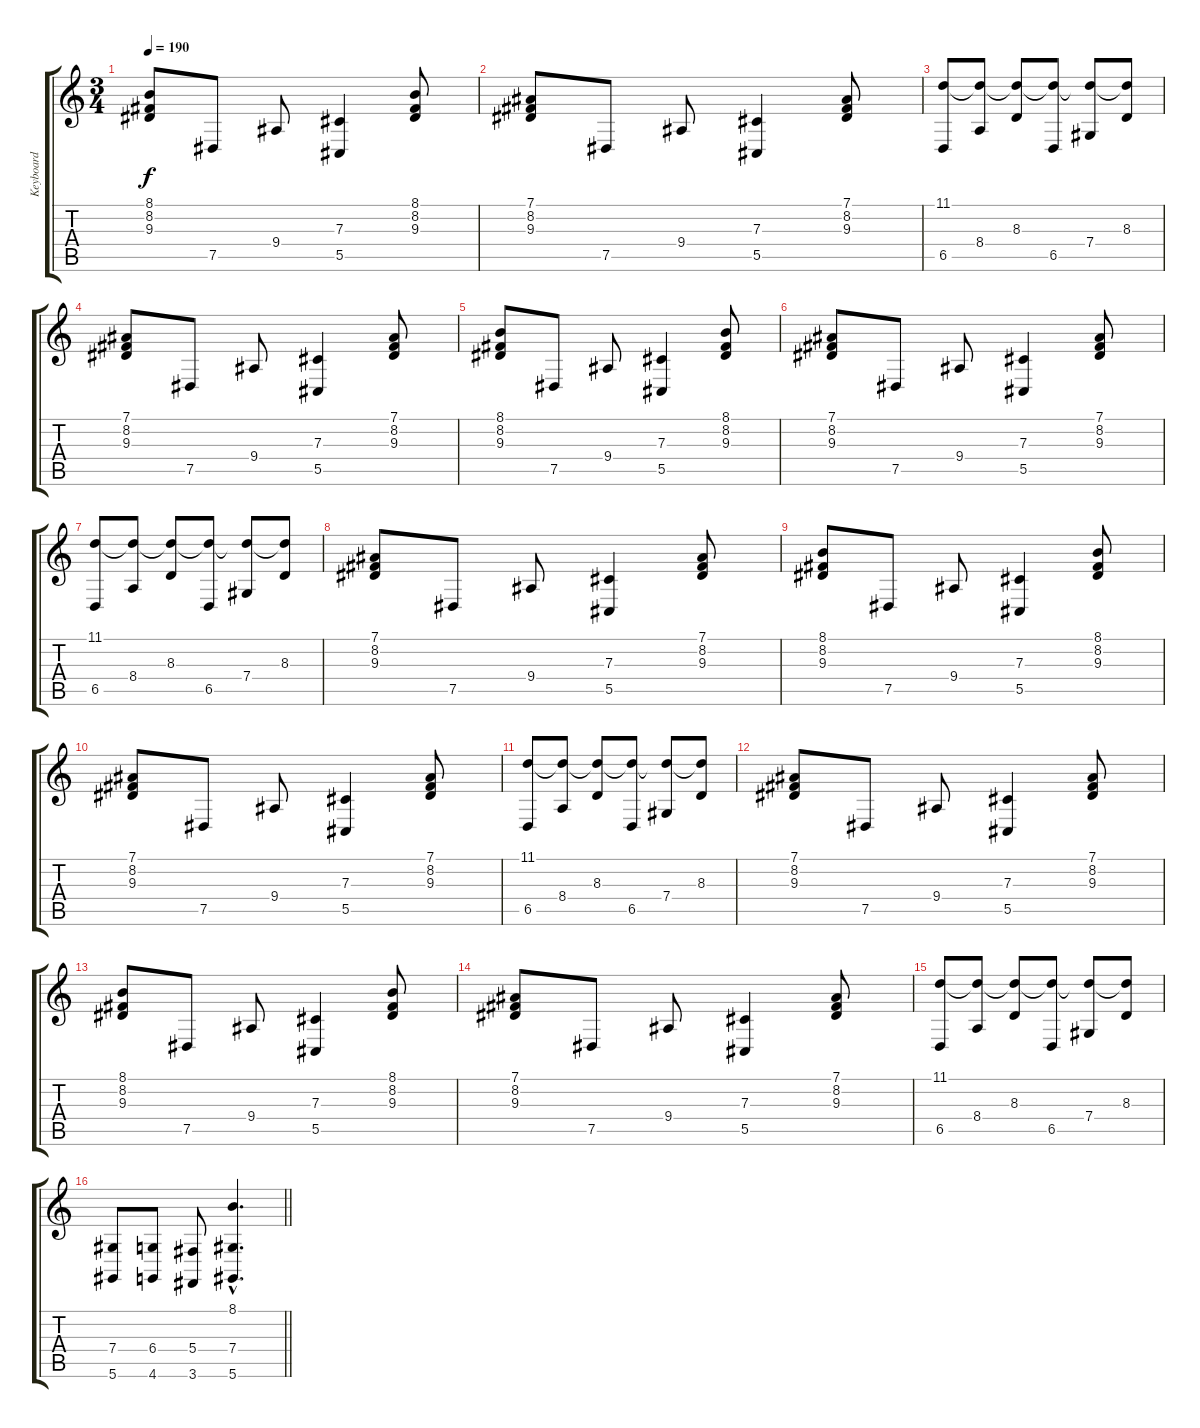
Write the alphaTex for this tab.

\track ("Keyboard" "Keyboard") {instrument stringensemble1}
\staff {score tabs}
\tuning (Eb4 Bb3 Gb3 Db3 Ab2 Eb2) {hide}
\ts (3 4)
\tempo 190
\clef g2
\ks c
(8.1 8.2 9.3).8{dy f} 7.5.8 9.4.8 (7.3 5.5).4 (8.1 8.2 9.3).8 |
(7.1 8.2 9.3).8 7.5.8 9.4.8 (7.3 5.5).4 (7.1 8.2 9.3).8 |
(11.1 6.5).8 (11.1{t} 8.4).8 (11.1{t} 8.3).8 (11.1{t} 6.5).8 (11.1{t} 7.4).8 (11.1{t} 8.3).8 |
(7.1 8.2 9.3).8 7.5.8 9.4.8 (7.3 5.5).4 (7.1 8.2 9.3).8 |
(8.1 8.2 9.3).8 7.5.8 9.4.8 (7.3 5.5).4 (8.1 8.2 9.3).8 |
(7.1 8.2 9.3).8 7.5.8 9.4.8 (7.3 5.5).4 (7.1 8.2 9.3).8 |
(11.1 6.5).8 (11.1{t} 8.4).8 (11.1{t} 8.3).8 (11.1{t} 6.5).8 (11.1{t} 7.4).8 (11.1{t} 8.3).8 |
(7.1 8.2 9.3).8 7.5.8 9.4.8 (7.3 5.5).4 (7.1 8.2 9.3).8 |
(8.1 8.2 9.3).8 7.5.8 9.4.8 (7.3 5.5).4 (8.1 8.2 9.3).8 |
(7.1 8.2 9.3).8 7.5.8 9.4.8 (7.3 5.5).4 (7.1 8.2 9.3).8 |
(11.1 6.5).8 (11.1{t} 8.4).8 (11.1{t} 8.3).8 (11.1{t} 6.5).8 (11.1{t} 7.4).8 (11.1{t} 8.3).8 |
(7.1 8.2 9.3).8 7.5.8 9.4.8 (7.3 5.5).4 (7.1 8.2 9.3).8 |
(8.1 8.2 9.3).8 7.5.8 9.4.8 (7.3 5.5).4 (8.1 8.2 9.3).8 |
(7.1 8.2 9.3).8 7.5.8 9.4.8 (7.3 5.5).4 (7.1 8.2 9.3).8 |
(11.1 6.5).8 (11.1{t} 8.4).8 (11.1{t} 8.3).8 (11.1{t} 6.5).8 (11.1{t} 7.4).8 (11.1{t} 8.3).8 |
\barLineRight lightlight
(7.4 5.6).8 (6.4 4.6).8 (5.4 3.6).8 (8.1{hac} 7.4{hac} 5.6{hac}).4{d}
